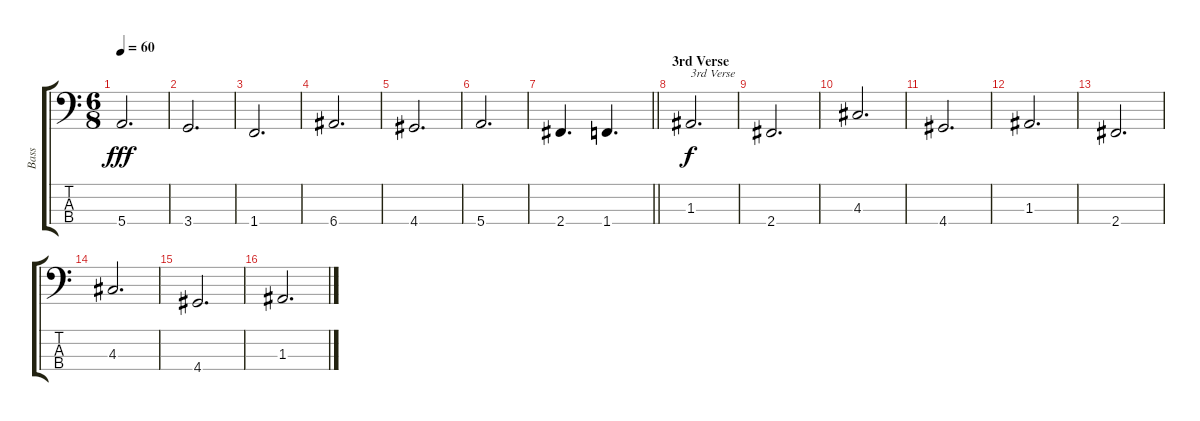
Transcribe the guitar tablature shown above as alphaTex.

\track ("Bass" "Bass") {instrument acousticbass}
\staff {score tabs}
\tuning (G2 D2 A1 E1) {hide}
\ts (6 8)
\tempo 60
\clef f4
\ks c
5.4.2{d dy fff} |
3.4.2{d} |
1.4.2{d} |
6.4.2{d} |
4.4.2{d} |
5.4.2{d} |
\barLineRight lightlight
2.4.4{d} 1.4.4{d} |
\section ("" "3rd Verse")
1.3.2{d txt "3rd Verse" dy f} |
2.4.2{d} |
4.3.2{d} |
4.4.2{d} |
1.3.2{d} |
2.4.2{d} |
4.3.2{d} |
4.4.2{d} |
1.3.2{d}
